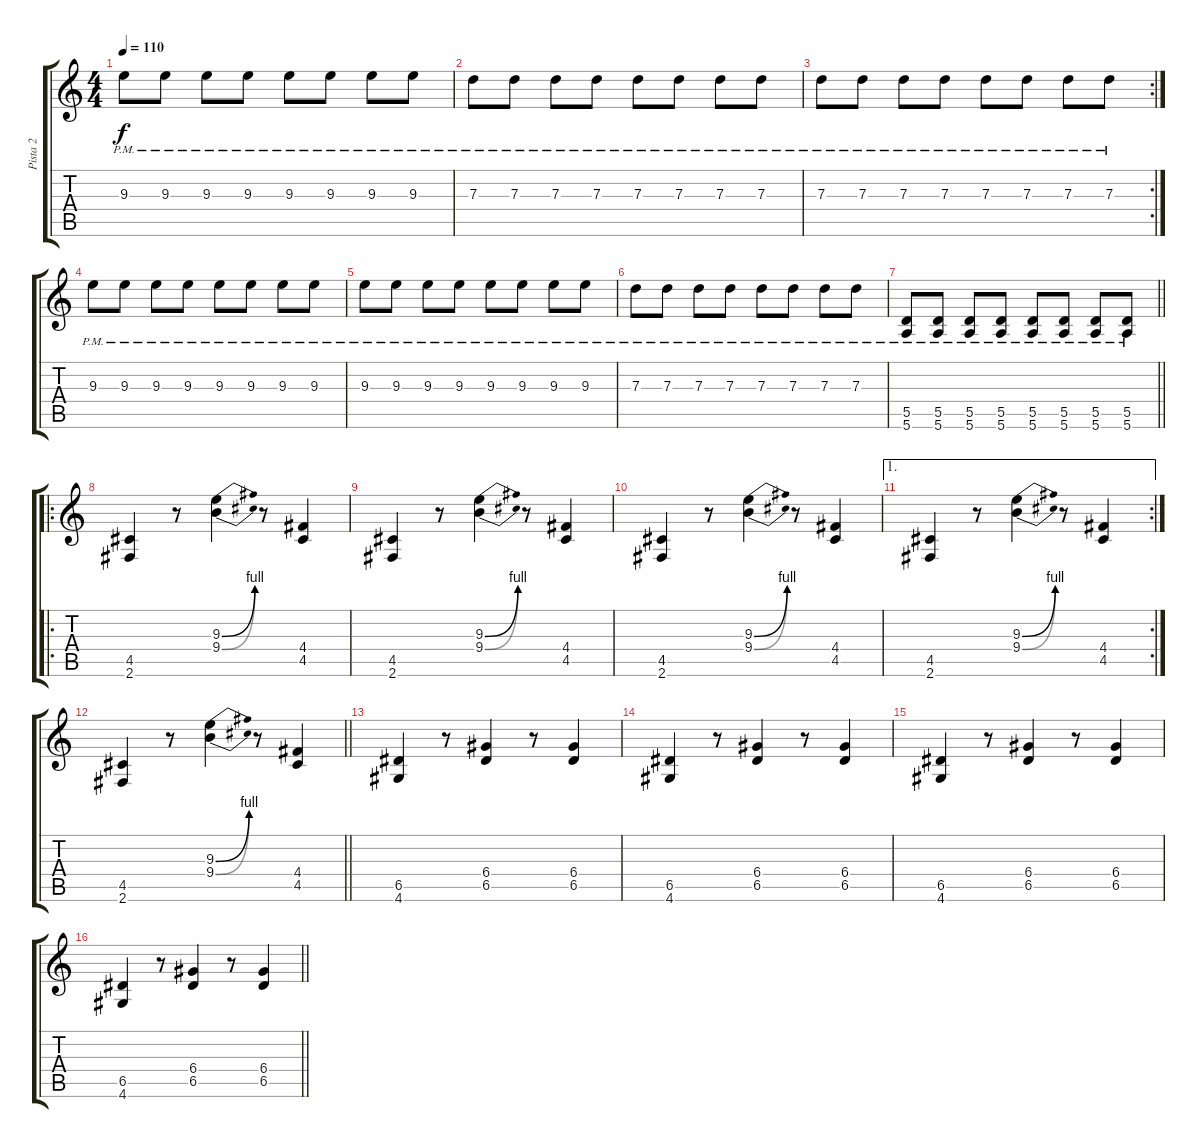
\track ("Pista 2" "Pista 2") {instrument distortionguitar}
\staff {score tabs}
\tuning (E4 B3 G3 D3 A2 E2) {hide}
\ts (4 4)
\tempo 110
\clef g2
\ks c
9.3{pm}.8{dy f} 9.3{pm}.8 9.3{pm}.8 9.3{pm}.8 9.3{pm}.8 9.3{pm}.8 9.3{pm}.8 9.3{pm}.8 |
7.3{pm}.8 7.3{pm}.8 7.3{pm}.8 7.3{pm}.8 7.3{pm}.8 7.3{pm}.8 7.3{pm}.8 7.3{pm}.8 |
\rc 2
7.3{pm}.8 7.3{pm}.8 7.3{pm}.8 7.3{pm}.8 7.3{pm}.8 7.3{pm}.8 7.3{pm}.8 7.3{pm}.8 |
9.3{pm}.8 9.3{pm}.8 9.3{pm}.8 9.3{pm}.8 9.3{pm}.8 9.3{pm}.8 9.3{pm}.8 9.3{pm}.8 |
9.3{pm}.8 9.3{pm}.8 9.3{pm}.8 9.3{pm}.8 9.3{pm}.8 9.3{pm}.8 9.3{pm}.8 9.3{pm}.8 |
7.3{pm}.8 7.3{pm}.8 7.3{pm}.8 7.3{pm}.8 7.3{pm}.8 7.3{pm}.8 7.3{pm}.8 7.3{pm}.8 |
\barLineRight lightlight
(5.5{pm} 5.6{pm}).8 (5.5{pm} 5.6{pm}).8 (5.5{pm} 5.6{pm}).8 (5.5{pm} 5.6{pm}).8 (5.5{pm} 5.6{pm}).8 (5.5{pm} 5.6{pm}).8 (5.5{pm} 5.6{pm}).8 (5.5 5.6{pm}).8 |
\ro
(4.5 2.6).4 r.8 (9.3{be (bend 0 0 60 4)} 9.4{be (bend 0 0 60 4)}).4 r.8 (4.4 4.5).4 |
(4.5 2.6).4 r.8 (9.3{be (bend 0 0 60 4)} 9.4{be (bend 0 0 60 4)}).4 r.8 (4.4 4.5).4 |
(4.5 2.6).4 r.8 (9.3{be (bend 0 0 60 4)} 9.4{be (bend 0 0 60 4)}).4 r.8 (4.4 4.5).4 |
\ae 1
\rc 2
(4.5 2.6).4 r.8 (9.3{be (bend 0 0 60 4)} 9.4{be (bend 0 0 60 4)}).4 r.8 (4.4 4.5).4 |
\barLineRight lightlight
(4.5 2.6).4 r.8 (9.3{be (bend 0 0 60 4)} 9.4{be (bend 0 0 60 4)}).4 r.8 (4.4 4.5).4 |
(6.5 4.6).4 r.8 (6.4 6.5).4 r.8 (6.4 6.5).4 |
(6.5 4.6).4 r.8 (6.4 6.5).4 r.8 (6.4 6.5).4 |
(6.5 4.6).4 r.8 (6.4 6.5).4 r.8 (6.4 6.5).4 |
\barLineRight lightlight
(6.5 4.6).4 r.8 (6.4 6.5).4 r.8 (6.4 6.5).4
